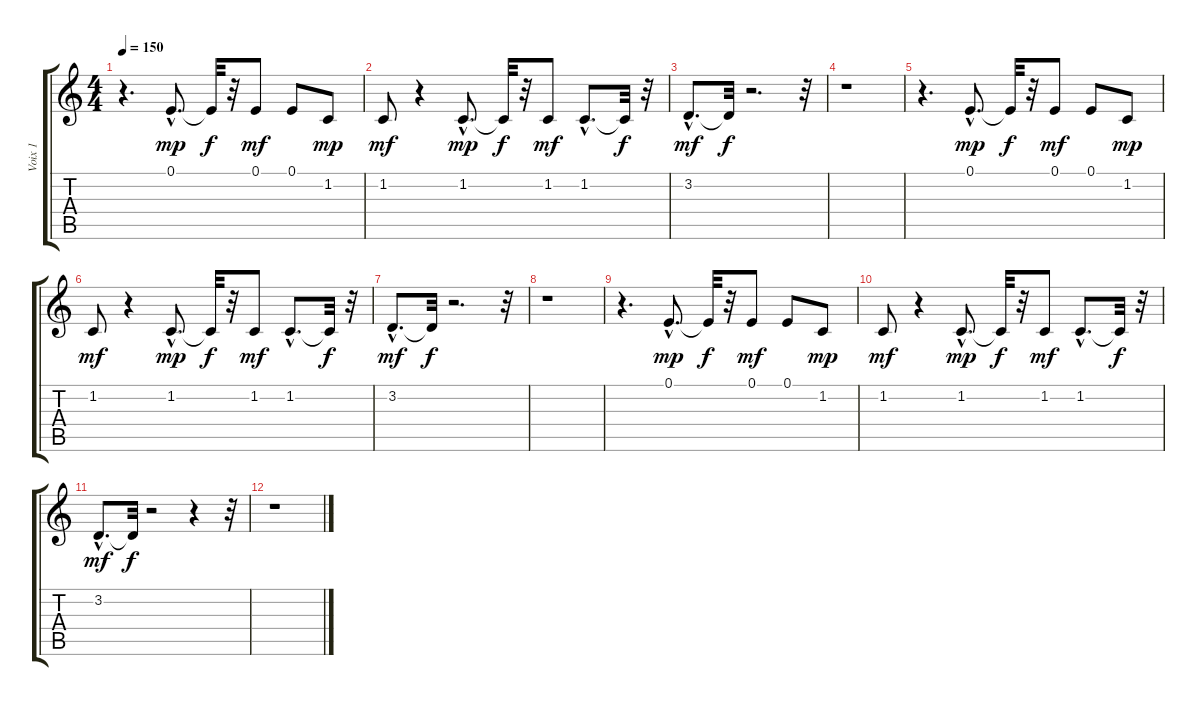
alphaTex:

\track ("Voix 1" "Voix 1") {instrument tenorsax}
\staff {score tabs}
\tuning (E4 B3 G3 D3 A2 E2) {hide}
\ts (4 4)
\tempo 150
\clef g2
\ks c
r.4{d dy f} 0.1{hac}.8{d dy mp} 0.1{t}.32{dy f} r.32 0.1.8{dy mf} 0.1.8 1.2.8{dy mp} |
1.2.8{dy mf} r.4 1.2{hac}.8{d dy mp} 1.2{t}.32{dy f} r.32 1.2.8{dy mf} 1.2{hac}.8{d} 1.2{t}.32{dy f} r.32 |
3.2{hac}.8{d dy mf} 3.2{t}.32{dy f} r.2{d} r.32 |
r.1 |
r.4{d} 0.1{hac}.8{d dy mp} 0.1{t}.32{dy f} r.32 0.1.8{dy mf volume 11} 0.1.8 1.2.8{dy mp} |
1.2.8{dy mf volume 11} r.4 1.2{hac}.8{d dy mp} 1.2{t}.32{dy f} r.32 1.2.8{dy mf volume 10} 1.2{hac}.8{d} 1.2{t}.32{dy f} r.32 |
3.2{hac}.8{d dy mf volume 9} 3.2{t}.32{dy f} r.2{d} r.32 |
r.1 |
r.4{d} 0.1{hac}.8{d dy mp volume 6} 0.1{t}.32{dy f} r.32 0.1.8{dy mf volume 6} 0.1.8 1.2.8{dy mp} |
1.2.8{dy mf volume 5} r.4 1.2{hac}.8{d dy mp} 1.2{t}.32{dy f} r.32 1.2.8{dy mf volume 4} 1.2{hac}.8{d} 1.2{t}.32{dy f} r.32 |
3.2{hac}.8{d dy mf volume 4} 3.2{t}.32{dy f} r.2 r.4 r.32 |
r.1
